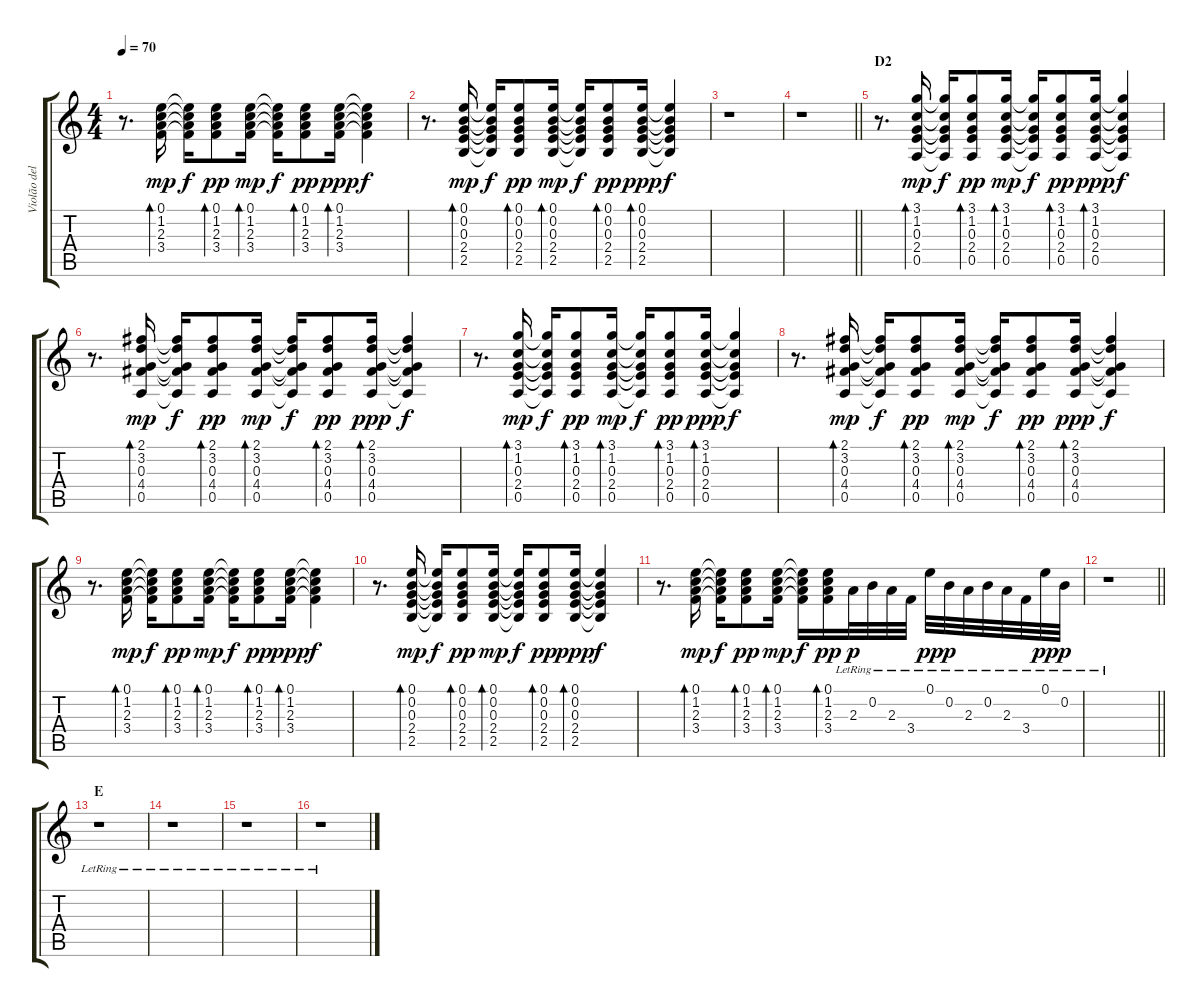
\track ("Violão delay" "Violão del") {instrument acousticguitarsteel}
\staff {score tabs}
\tuning (E4 B3 G3 D3 A2 E2) {hide}
\ts (4 4)
\tempo 70
\clef g2
\ks c
r.8{d dy f} (0.1 1.2 2.3 3.4).16{bd 60 dy mp} (0.1{t} 1.2{t} 2.3{t} 3.4{t}).16{dy f} (0.1 1.2 2.3 3.4).8{bd 60 dy pp} (0.1 1.2 2.3 3.4).16{bd 60 dy mp} (0.1{t} 1.2{t} 2.3{t} 3.4{t}).16{dy f} (0.1 1.2 2.3 3.4).8{bd 60 dy pp} (0.1 1.2 2.3 3.4).16{bd 60 dy ppp} (0.1{t} 1.2{t} 2.3{t} 3.4{t}).4{dy f} |
r.8{d} (0.1 0.2 0.3 2.4 2.5).16{bd 60 dy mp} (0.1{t} 0.2{t} 0.3{t} 2.4{t} 2.5{t}).16{dy f} (0.1 0.2 0.3 2.4 2.5).8{bd 60 dy pp} (0.1 0.2 0.3 2.4 2.5).16{bd 60 dy mp} (0.1{t} 0.2{t} 0.3{t} 2.4{t} 2.5{t}).16{dy f} (0.1 0.2 0.3 2.4 2.5).8{bd 60 dy pp} (0.1 0.2 0.3 2.4 2.5).16{bd 60 dy ppp} (0.1{t} 0.2{t} 0.3{t} 2.4{t} 2.5{t}).4{dy f} |
r.1 |
\barLineRight lightlight
r.1 |
\section ("" "D2")
r.8{d} (3.1 1.2 0.3 2.4 0.5).16{bd 60 dy mp} (3.1{t} 1.2{t} 0.3{t} 2.4{t} 0.5{t}).16{dy f} (3.1 1.2 0.3 2.4 0.5).8{bd 60 dy pp} (3.1 1.2 0.3 2.4 0.5).16{bd 60 dy mp} (3.1{t} 1.2{t} 0.3{t} 2.4{t} 0.5{t}).16{dy f} (3.1 1.2 0.3 2.4 0.5).8{bd 60 dy pp} (3.1 1.2 0.3 2.4 0.5).16{bd 60 dy ppp} (3.1{t} 1.2{t} 0.3{t} 2.4{t} 0.5{t}).4{dy f} |
r.8{d} (2.1 3.2 0.3 4.4 0.5).16{bd 60 dy mp} (2.1{t} 3.2{t} 0.3{t} 4.4{t} 0.5{t}).16{dy f} (2.1 3.2 0.3 4.4 0.5).8{bd 60 dy pp} (2.1 3.2 0.3 4.4 0.5).16{bd 60 dy mp} (2.1{t} 3.2{t} 0.3{t} 4.4{t} 0.5{t}).16{dy f} (2.1 3.2 0.3 4.4 0.5).8{bd 60 dy pp} (2.1 3.2 0.3 4.4 0.5).16{bd 60 dy ppp} (2.1{t} 3.2{t} 0.3{t} 4.4{t} 0.5{t}).4{dy f} |
r.8{d} (3.1 1.2 0.3 2.4 0.5).16{bd 60 dy mp} (3.1{t} 1.2{t} 0.3{t} 2.4{t} 0.5{t}).16{dy f} (3.1 1.2 0.3 2.4 0.5).8{bd 60 dy pp} (3.1 1.2 0.3 2.4 0.5).16{bd 60 dy mp} (3.1{t} 1.2{t} 0.3{t} 2.4{t} 0.5{t}).16{dy f} (3.1 1.2 0.3 2.4 0.5).8{bd 60 dy pp} (3.1 1.2 0.3 2.4 0.5).16{bd 60 dy ppp} (3.1{t} 1.2{t} 0.3{t} 2.4{t} 0.5{t}).4{dy f} |
r.8{d} (2.1 3.2 0.3 4.4 0.5).16{bd 60 dy mp} (2.1{t} 3.2{t} 0.3{t} 4.4{t} 0.5{t}).16{dy f} (2.1 3.2 0.3 4.4 0.5).8{bd 60 dy pp} (2.1 3.2 0.3 4.4 0.5).16{bd 60 dy mp} (2.1{t} 3.2{t} 0.3{t} 4.4{t} 0.5{t}).16{dy f} (2.1 3.2 0.3 4.4 0.5).8{bd 60 dy pp} (2.1 3.2 0.3 4.4 0.5).16{bd 60 dy ppp} (2.1{t} 3.2{t} 0.3{t} 4.4{t} 0.5{t}).4{dy f} |
r.8{d} (0.1 1.2 2.3 3.4).16{bd 60 dy mp} (0.1{t} 1.2{t} 2.3{t} 3.4{t}).16{dy f} (0.1 1.2 2.3 3.4).8{bd 60 dy pp} (0.1 1.2 2.3 3.4).16{bd 60 dy mp} (0.1{t} 1.2{t} 2.3{t} 3.4{t}).16{dy f} (0.1 1.2 2.3 3.4).8{bd 60 dy pp} (0.1 1.2 2.3 3.4).16{bd 60 dy ppp} (0.1{t} 1.2{t} 2.3{t} 3.4{t}).4{dy f} |
r.8{d} (0.1 0.2 0.3 2.4 2.5).16{bd 60 dy mp} (0.1{t} 0.2{t} 0.3{t} 2.4{t} 2.5{t}).16{dy f} (0.1 0.2 0.3 2.4 2.5).8{bd 60 dy pp} (0.1 0.2 0.3 2.4 2.5).16{bd 60 dy mp} (0.1{t} 0.2{t} 0.3{t} 2.4{t} 2.5{t}).16{dy f} (0.1 0.2 0.3 2.4 2.5).8{bd 60 dy pp} (0.1 0.2 0.3 2.4 2.5).16{bd 60 dy ppp} (0.1{t} 0.2{t} 0.3{t} 2.4{t} 2.5{t}).4{dy f} |
r.8{d} (0.1 1.2 2.3 3.4).16{bd 60 dy mp} (0.1{t} 1.2{t} 2.3{t} 3.4{t}).16{dy f} (0.1 1.2 2.3 3.4).8{bd 60 dy pp} (0.1 1.2 2.3 3.4).16{bd 60 dy mp} (0.1{t} 1.2{t} 2.3{t} 3.4{t}).16{dy f} (0.1 1.2 2.3 3.4).16{bd 60 dy pp} 2.3{lr}.32{dy p} 0.2{lr}.32 2.3{lr}.32 3.4{lr}.32 0.1{lr}.32{dy pp} 0.2{lr}.32{dy p} 2.3{lr}.32 0.2{lr}.32 2.3{lr}.32 3.4{lr}.32 0.1{lr}.32{dy pp} 0.2{lr}.32{dy p} |
\barLineRight lightlight
r.1 |
\section ("" "E")
r.1 |
r.1 |
r.1 |
r.1
